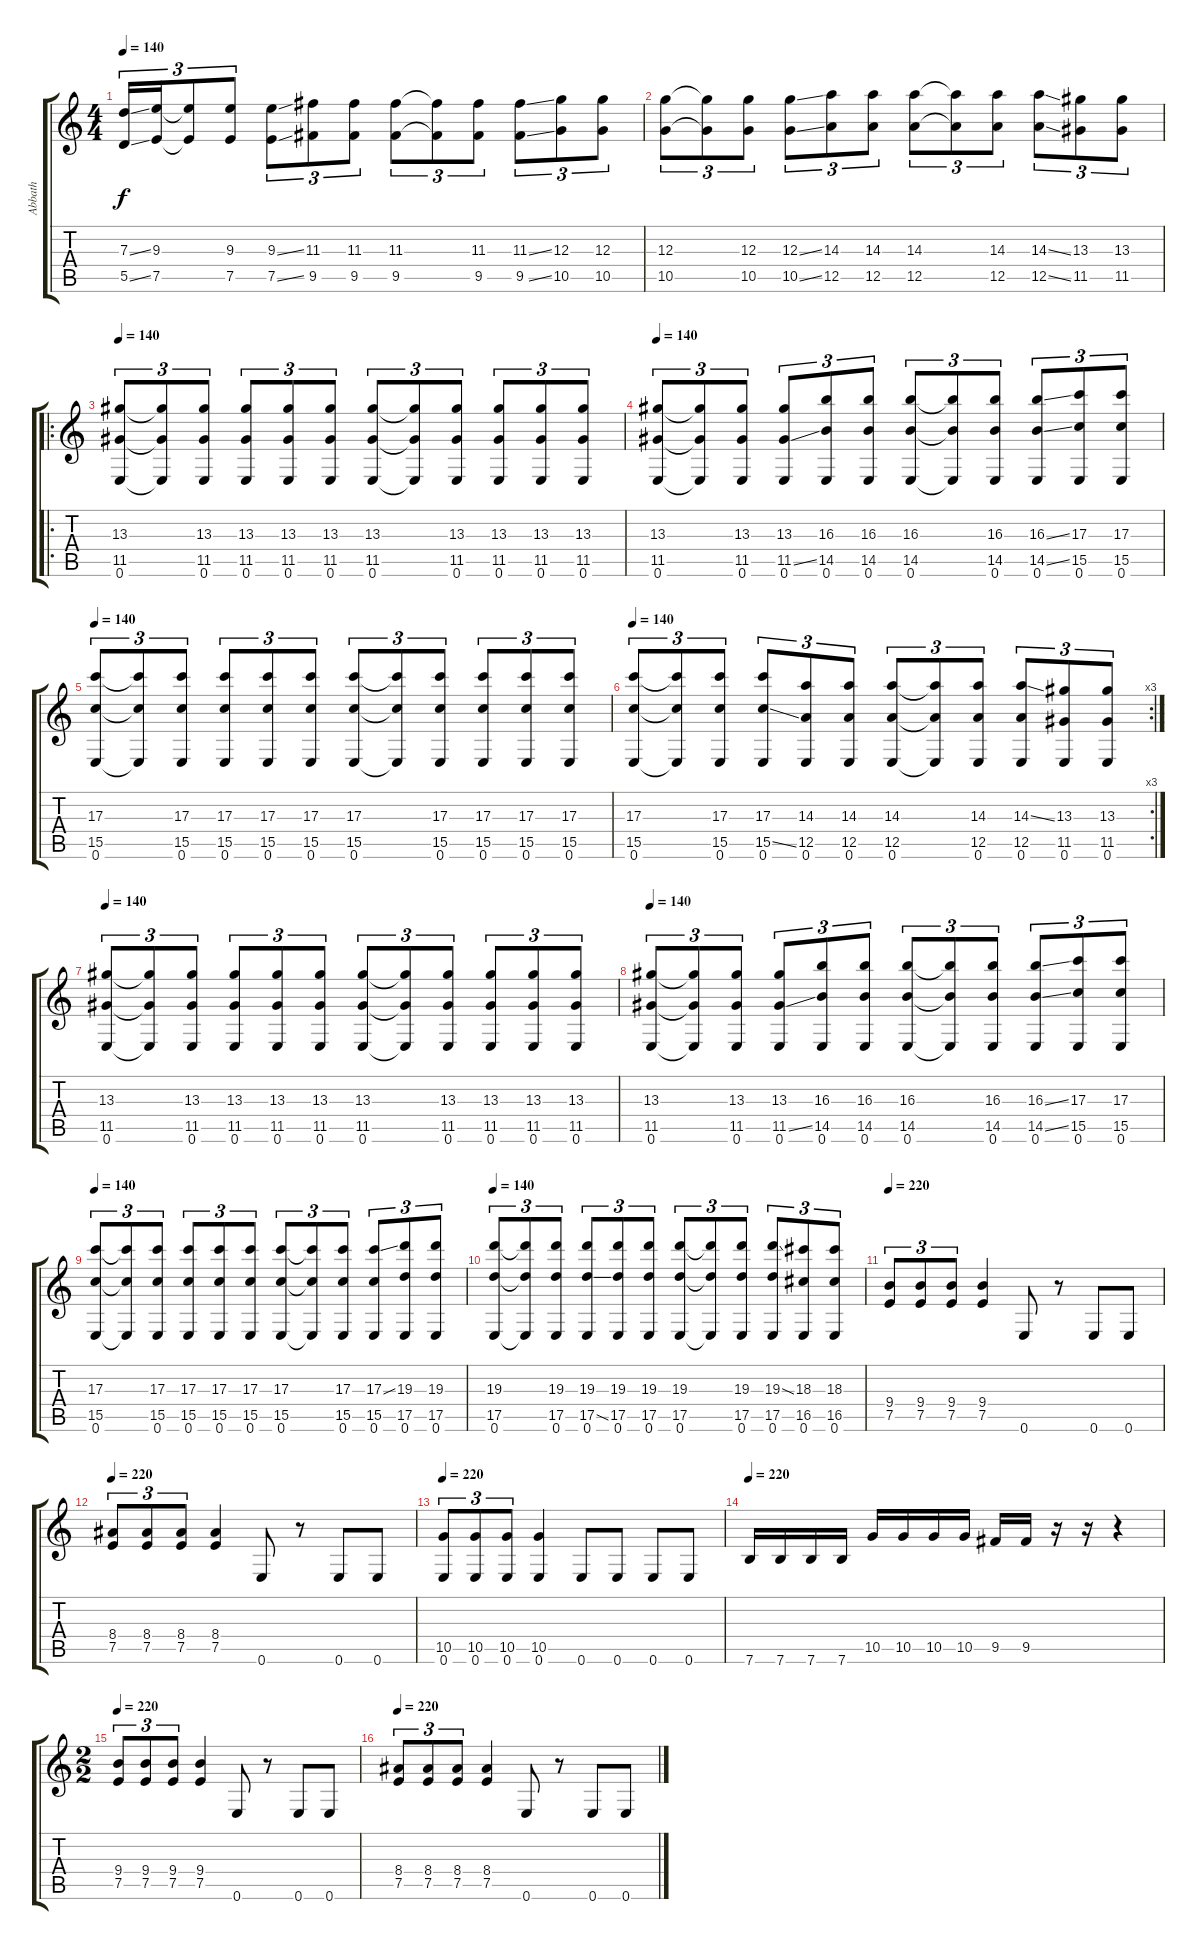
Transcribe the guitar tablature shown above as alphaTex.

\track ("Abbath" "Abbath") {instrument distortionguitar}
\staff {score tabs}
\tuning (E4 B3 G3 D3 A2 E2) {hide}
\ts (4 4)
\tempo 140
\clef g2
\ks c
(7.3{ss} 5.5{ss}).16{tu (3 2) dy f} (9.3 7.5).16{tu (3 2)} (9.3{t} 7.5{t}).8{tu (3 2)} (9.3 7.5).8{tu (3 2)} (9.3{ss} 7.5{ss}).8{tu (3 2)} (11.3 9.5).8{tu (3 2)} (11.3 9.5).8{tu (3 2)} (11.3 9.5).8{tu (3 2)} (11.3{t} 9.5{t}).8{tu (3 2)} (11.3 9.5).8{tu (3 2)} (11.3{ss} 9.5{ss}).8{tu (3 2)} (12.3 10.5).8{tu (3 2)} (12.3 10.5).8{tu (3 2)} |
(12.3 10.5).8{tu (3 2)} (12.3{t} 10.5{t}).8{tu (3 2)} (12.3 10.5).8{tu (3 2)} (12.3{ss} 10.5{ss}).8{tu (3 2)} (14.3 12.5).8{tu (3 2)} (14.3 12.5).8{tu (3 2)} (14.3 12.5).8{tu (3 2)} (14.3{t} 12.5{t}).8{tu (3 2)} (14.3 12.5).8{tu (3 2)} (14.3{ss} 12.5{ss}).8{tu (3 2)} (13.3 11.5).8{tu (3 2)} (13.3 11.5).8{tu (3 2)} |
\ro
\tempo 140
(13.3 11.5 0.6).8{tu (3 2)} (13.3{t} 11.5{t} 0.6{t}).8{tu (3 2)} (13.3 11.5 0.6).8{tu (3 2)} (13.3 11.5 0.6).8{tu (3 2)} (13.3 11.5 0.6).8{tu (3 2)} (13.3 11.5 0.6).8{tu (3 2)} (13.3 11.5 0.6).8{tu (3 2)} (13.3{t} 11.5{t} 0.6{t}).8{tu (3 2)} (13.3 11.5 0.6).8{tu (3 2)} (13.3 11.5 0.6).8{tu (3 2)} (13.3 11.5 0.6).8{tu (3 2)} (13.3 11.5 0.6).8{tu (3 2)} |
\tempo 140
(13.3 11.5 0.6).8{tu (3 2)} (13.3{t} 11.5{t} 0.6{t}).8{tu (3 2)} (13.3 11.5 0.6).8{tu (3 2)} (13.3 11.5{ss} 0.6).8{tu (3 2)} (16.3 14.5 0.6).8{tu (3 2)} (16.3 14.5 0.6).8{tu (3 2)} (16.3 14.5 0.6).8{tu (3 2)} (16.3{t} 14.5{t} 0.6{t}).8{tu (3 2)} (16.3 14.5 0.6).8{tu (3 2)} (16.3{ss} 14.5{ss} 0.6).8{tu (3 2)} (17.3 15.5 0.6).8{tu (3 2)} (17.3 15.5 0.6).8{tu (3 2)} |
\tempo 140
(17.3 15.5 0.6).8{tu (3 2)} (17.3{t} 15.5{t} 0.6{t}).8{tu (3 2)} (17.3 15.5 0.6).8{tu (3 2)} (17.3 15.5 0.6).8{tu (3 2)} (17.3 15.5 0.6).8{tu (3 2)} (17.3 15.5 0.6).8{tu (3 2)} (17.3 15.5 0.6).8{tu (3 2)} (17.3{t} 15.5{t} 0.6{t}).8{tu (3 2)} (17.3 15.5 0.6).8{tu (3 2)} (17.3 15.5 0.6).8{tu (3 2)} (17.3 15.5 0.6).8{tu (3 2)} (17.3 15.5 0.6).8{tu (3 2)} |
\rc 3
\tempo 140
(17.3 15.5 0.6).8{tu (3 2)} (17.3{t} 15.5{t} 0.6{t}).8{tu (3 2)} (17.3 15.5 0.6).8{tu (3 2)} (17.3 15.5{ss} 0.6).8{tu (3 2)} (14.3 12.5 0.6).8{tu (3 2)} (14.3 12.5 0.6).8{tu (3 2)} (14.3 12.5 0.6).8{tu (3 2)} (14.3{t} 12.5{t} 0.6{t}).8{tu (3 2)} (14.3 12.5 0.6).8{tu (3 2)} (14.3{ss} 12.5 0.6).8{tu (3 2)} (13.3 11.5 0.6).8{tu (3 2)} (13.3 11.5 0.6).8{tu (3 2)} |
\tempo 140
(13.3 11.5 0.6).8{tu (3 2)} (13.3{t} 11.5{t} 0.6{t}).8{tu (3 2)} (13.3 11.5 0.6).8{tu (3 2)} (13.3 11.5 0.6).8{tu (3 2)} (13.3 11.5 0.6).8{tu (3 2)} (13.3 11.5 0.6).8{tu (3 2)} (13.3 11.5 0.6).8{tu (3 2)} (13.3{t} 11.5{t} 0.6{t}).8{tu (3 2)} (13.3 11.5 0.6).8{tu (3 2)} (13.3 11.5 0.6).8{tu (3 2)} (13.3 11.5 0.6).8{tu (3 2)} (13.3 11.5 0.6).8{tu (3 2)} |
\tempo 140
(13.3 11.5 0.6).8{tu (3 2)} (13.3{t} 11.5{t} 0.6{t}).8{tu (3 2)} (13.3 11.5 0.6).8{tu (3 2)} (13.3 11.5{ss} 0.6).8{tu (3 2)} (16.3 14.5 0.6).8{tu (3 2)} (16.3 14.5 0.6).8{tu (3 2)} (16.3 14.5 0.6).8{tu (3 2)} (16.3{t} 14.5{t} 0.6{t}).8{tu (3 2)} (16.3 14.5 0.6).8{tu (3 2)} (16.3{ss} 14.5{ss} 0.6).8{tu (3 2)} (17.3 15.5 0.6).8{tu (3 2)} (17.3 15.5 0.6).8{tu (3 2)} |
\tempo 140
(17.3 15.5 0.6).8{tu (3 2)} (17.3{t} 15.5{t} 0.6{t}).8{tu (3 2)} (17.3 15.5 0.6).8{tu (3 2)} (17.3 15.5 0.6).8{tu (3 2)} (17.3 15.5 0.6).8{tu (3 2)} (17.3 15.5 0.6).8{tu (3 2)} (17.3 15.5 0.6).8{tu (3 2)} (17.3{t} 15.5{t} 0.6{t}).8{tu (3 2)} (17.3 15.5 0.6).8{tu (3 2)} (17.3{ss} 15.5 0.6).8{tu (3 2)} (19.3 17.5 0.6).8{tu (3 2)} (19.3 17.5 0.6).8{tu (3 2)} |
\tempo 140
(19.3 17.5 0.6).8{tu (3 2)} (19.3{t} 17.5{t} 0.6{t}).8{tu (3 2)} (19.3 17.5 0.6).8{tu (3 2)} (19.3 17.5{ss} 0.6).8{tu (3 2)} (19.3 17.5 0.6).8{tu (3 2)} (19.3 17.5 0.6).8{tu (3 2)} (19.3 17.5 0.6).8{tu (3 2)} (19.3{t} 17.5{t} 0.6{t}).8{tu (3 2)} (19.3 17.5 0.6).8{tu (3 2)} (19.3{ss} 17.5 0.6).8{tu (3 2)} (18.3 16.5 0.6).8{tu (3 2)} (18.3 16.5 0.6).8{tu (3 2)} |
\tempo 220
(9.4 7.5).8{tu (3 2)} (9.4 7.5).8{tu (3 2)} (9.4 7.5).8{tu (3 2)} (9.4 7.5).4 0.6.8 r.8 0.6.8 0.6.8 |
\tempo 220
(8.4 7.5).8{tu (3 2)} (8.4 7.5).8{tu (3 2)} (8.4 7.5).8{tu (3 2)} (8.4 7.5).4 0.6.8 r.8 0.6.8 0.6.8 |
\tempo 220
(10.5 0.6).8{tu (3 2)} (10.5 0.6).8{tu (3 2)} (10.5 0.6).8{tu (3 2)} (10.5 0.6).4 0.6.8 0.6.8 0.6.8 0.6.8 |
\tempo 220
7.6.16 7.6.16 7.6.16 7.6.16 10.5.16 10.5.16 10.5.16 10.5.16 9.5.16 9.5.16 r.16 r.16 r.4 |
\ts (2 2)
\tempo 220
(9.4 7.5).8{tu (3 2)} (9.4 7.5).8{tu (3 2)} (9.4 7.5).8{tu (3 2)} (9.4 7.5).4 0.6.8 r.8 0.6.8 0.6.8 |
\tempo 220
(8.4 7.5).8{tu (3 2)} (8.4 7.5).8{tu (3 2)} (8.4 7.5).8{tu (3 2)} (8.4 7.5).4 0.6.8 r.8 0.6.8 0.6.8
